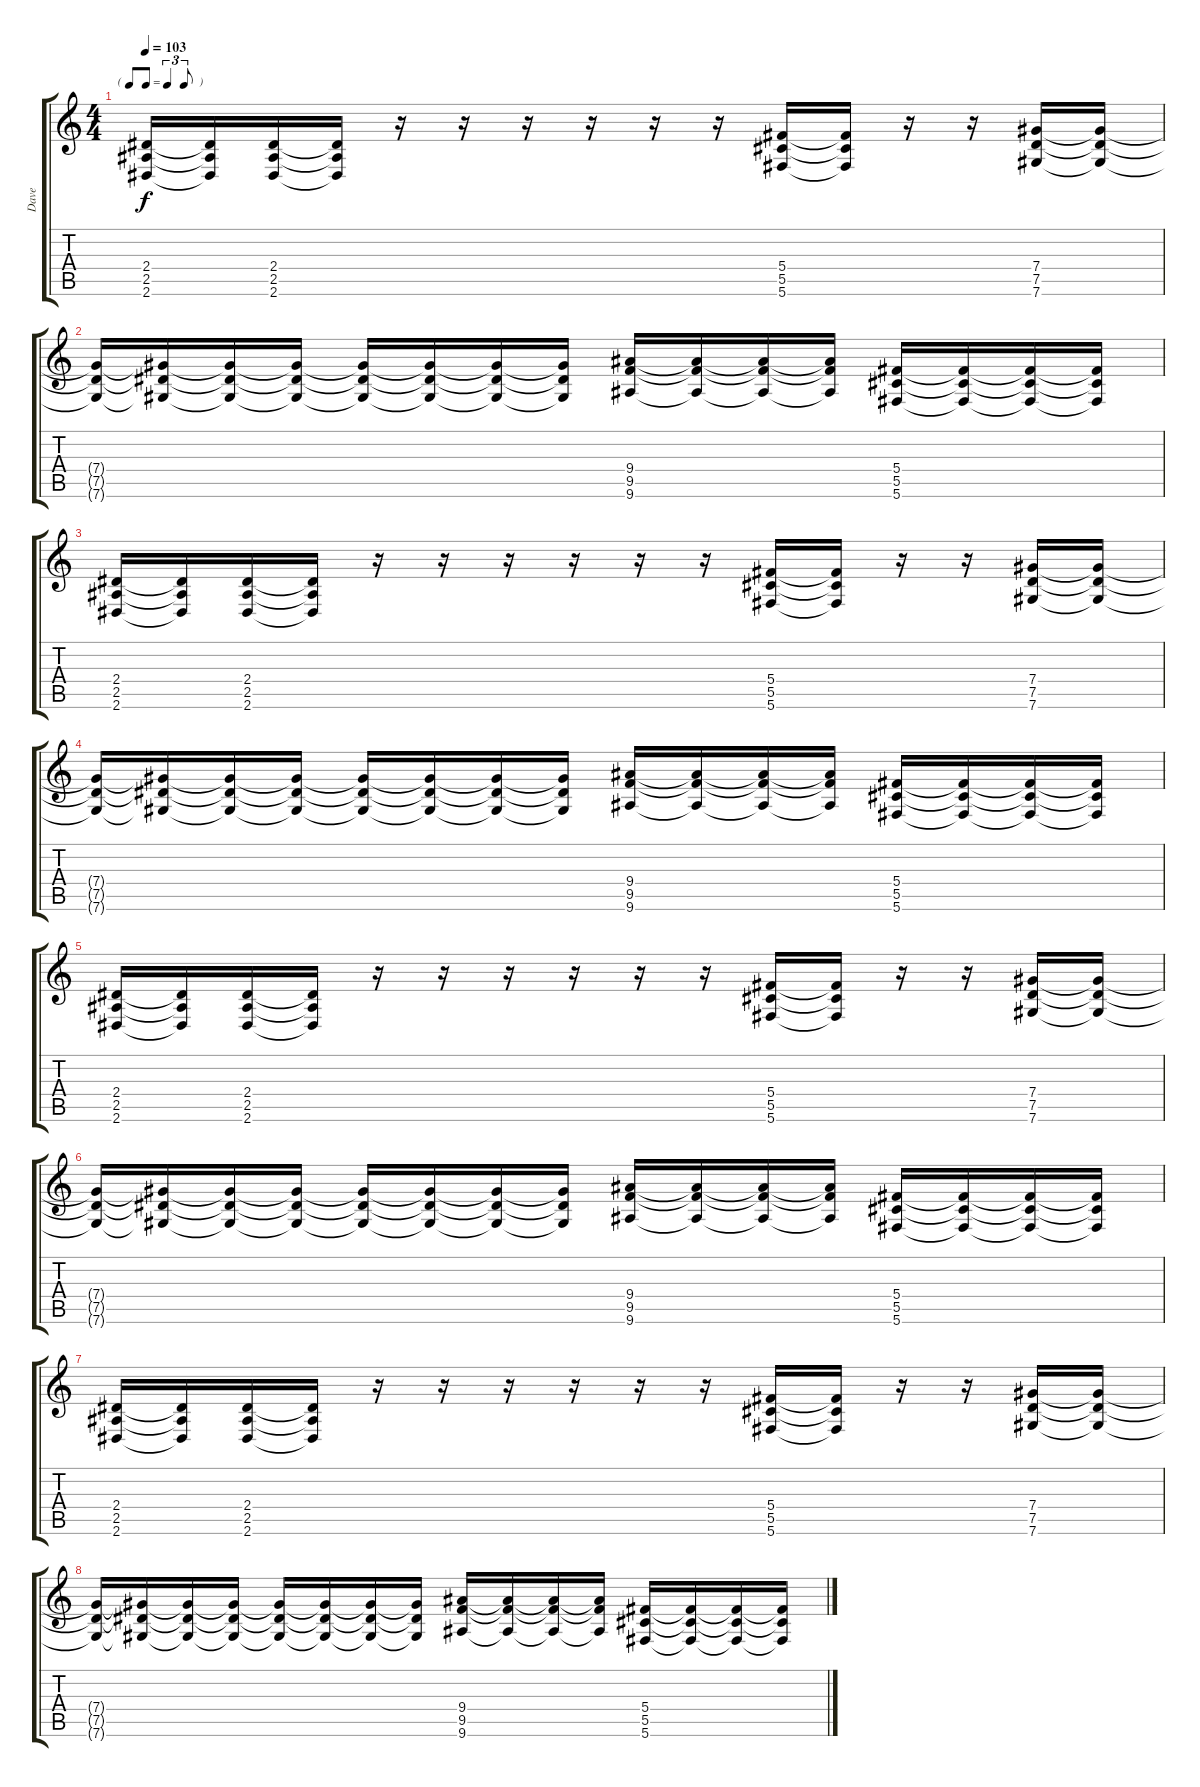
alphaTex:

\track ("Dave" "Dave") {instrument distortionguitar}
\staff {score tabs}
\tuning (Eb4 Bb3 Gb3 Db3 Ab2 Db2) {hide}
\ts (4 4)
\tf triplet8th
\tempo 103
\clef g2
\ks c
(2.4 2.5 2.6).16{dy f} (2.4{t} 2.5{t} 2.6{t}).16 (2.4 2.5 2.6).16 (2.4{t} 2.5{t} 2.6{t}).16 r.16 r.16 r.16 r.16 r.16 r.16 (5.4 5.5 5.6).16 (5.4{t} 5.5{t} 5.6{t}).16 r.16 r.16 (7.4 7.5 7.6).16 (7.4{t} 7.5{t} 7.6{t}).16 |
(7.4{t} 7.5{t} 7.6{t}).16 (7.4{t} 7.5{t} 7.6{t}).16 (7.4{t} 7.5{t} 7.6{t}).16 (7.4{t} 7.5{t} 7.6{t}).16 (7.4{t} 7.5{t} 7.6{t}).16 (7.4{t} 7.5{t} 7.6{t}).16 (7.4{t} 7.5{t} 7.6{t}).16 (7.4{t} 7.5{t} 7.6{t}).16 (9.4 9.5 9.6).16 (9.4{t} 9.5{t} 9.6{t}).16 (9.4{t} 9.5{t} 9.6{t}).16 (9.4{t} 9.5{t} 9.6{t}).16 (5.4 5.5 5.6).16 (5.4{t} 5.5{t} 5.6{t}).16 (5.4{t} 5.5{t} 5.6{t}).16 (5.4{t} 5.5{t} 5.6{t}).16 |
(2.4 2.5 2.6).16 (2.4{t} 2.5{t} 2.6{t}).16 (2.4 2.5 2.6).16 (2.4{t} 2.5{t} 2.6{t}).16 r.16 r.16 r.16 r.16 r.16 r.16 (5.4 5.5 5.6).16 (5.4{t} 5.5{t} 5.6{t}).16 r.16 r.16 (7.4 7.5 7.6).16 (7.4{t} 7.5{t} 7.6{t}).16 |
(7.4{t} 7.5{t} 7.6{t}).16 (7.4{t} 7.5{t} 7.6{t}).16 (7.4{t} 7.5{t} 7.6{t}).16 (7.4{t} 7.5{t} 7.6{t}).16 (7.4{t} 7.5{t} 7.6{t}).16 (7.4{t} 7.5{t} 7.6{t}).16 (7.4{t} 7.5{t} 7.6{t}).16 (7.4{t} 7.5{t} 7.6{t}).16 (9.4 9.5 9.6).16 (9.4{t} 9.5{t} 9.6{t}).16 (9.4{t} 9.5{t} 9.6{t}).16 (9.4{t} 9.5{t} 9.6{t}).16 (5.4 5.5 5.6).16 (5.4{t} 5.5{t} 5.6{t}).16 (5.4{t} 5.5{t} 5.6{t}).16 (5.4{t} 5.5{t} 5.6{t}).16 |
(2.4 2.5 2.6).16 (2.4{t} 2.5{t} 2.6{t}).16 (2.4 2.5 2.6).16 (2.4{t} 2.5{t} 2.6{t}).16 r.16 r.16 r.16 r.16 r.16 r.16 (5.4 5.5 5.6).16 (5.4{t} 5.5{t} 5.6{t}).16 r.16 r.16 (7.4 7.5 7.6).16 (7.4{t} 7.5{t} 7.6{t}).16 |
(7.4{t} 7.5{t} 7.6{t}).16 (7.4{t} 7.5{t} 7.6{t}).16 (7.4{t} 7.5{t} 7.6{t}).16 (7.4{t} 7.5{t} 7.6{t}).16 (7.4{t} 7.5{t} 7.6{t}).16 (7.4{t} 7.5{t} 7.6{t}).16 (7.4{t} 7.5{t} 7.6{t}).16 (7.4{t} 7.5{t} 7.6{t}).16 (9.4 9.5 9.6).16 (9.4{t} 9.5{t} 9.6{t}).16 (9.4{t} 9.5{t} 9.6{t}).16 (9.4{t} 9.5{t} 9.6{t}).16 (5.4 5.5 5.6).16 (5.4{t} 5.5{t} 5.6{t}).16 (5.4{t} 5.5{t} 5.6{t}).16 (5.4{t} 5.5{t} 5.6{t}).16 |
(2.4 2.5 2.6).16 (2.4{t} 2.5{t} 2.6{t}).16 (2.4 2.5 2.6).16 (2.4{t} 2.5{t} 2.6{t}).16 r.16 r.16 r.16 r.16 r.16 r.16 (5.4 5.5 5.6).16 (5.4{t} 5.5{t} 5.6{t}).16 r.16 r.16 (7.4 7.5 7.6).16 (7.4{t} 7.5{t} 7.6{t}).16 |
(7.4{t} 7.5{t} 7.6{t}).16 (7.4{t} 7.5{t} 7.6{t}).16 (7.4{t} 7.5{t} 7.6{t}).16 (7.4{t} 7.5{t} 7.6{t}).16 (7.4{t} 7.5{t} 7.6{t}).16 (7.4{t} 7.5{t} 7.6{t}).16 (7.4{t} 7.5{t} 7.6{t}).16 (7.4{t} 7.5{t} 7.6{t}).16 (9.4 9.5 9.6).16 (9.4{t} 9.5{t} 9.6{t}).16 (9.4{t} 9.5{t} 9.6{t}).16 (9.4{t} 9.5{t} 9.6{t}).16 (5.4 5.5 5.6).16 (5.4{t} 5.5{t} 5.6{t}).16 (5.4{t} 5.5{t} 5.6{t}).16 (5.4{t} 5.5{t} 5.6{t}).16
